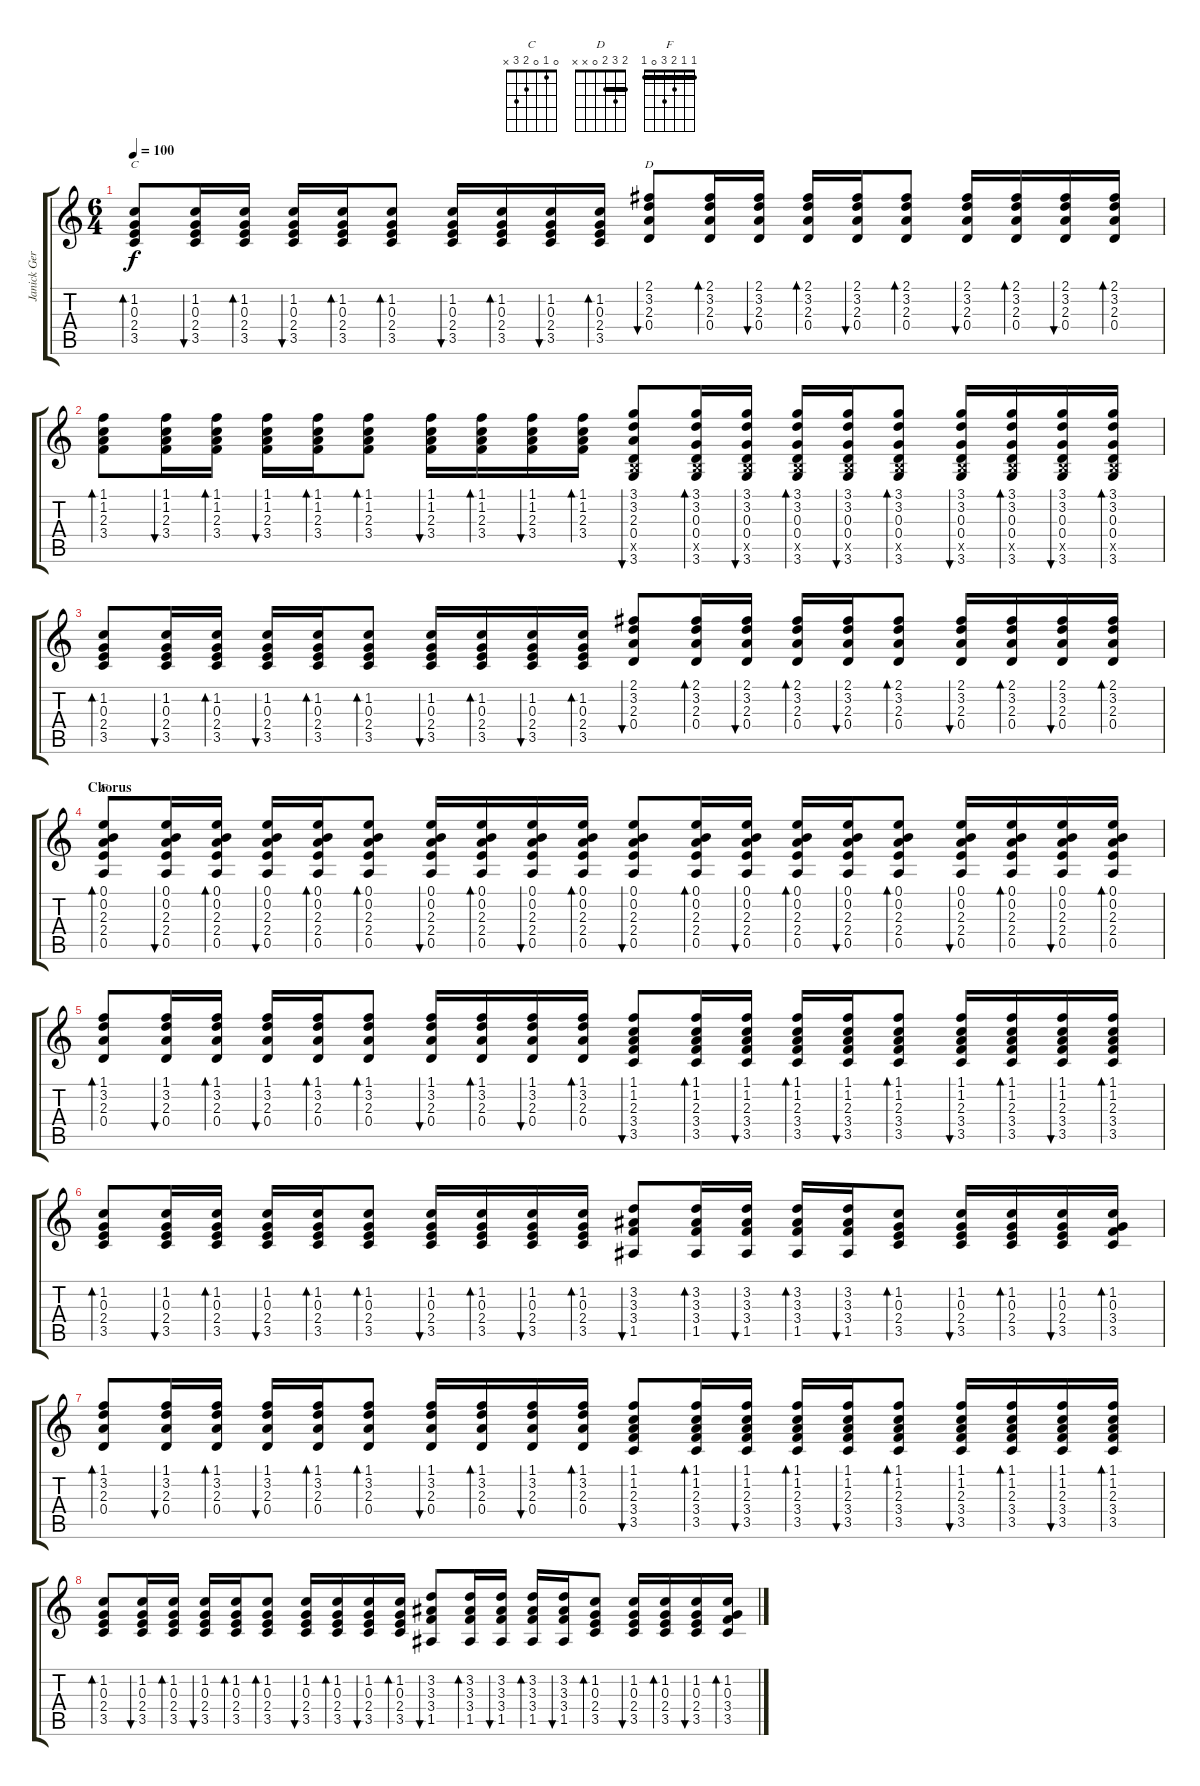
\track ("Janick Gers" "Janick Ger") {instrument acousticguitarsteel}
\staff {score tabs}
\tuning (E4 B3 G3 D3 A2 E2) {hide}
\chord ("C" 0 1 0 2 3 x)
\chord ("D" 2 3 2 0 x x) {barre 2}
\chord ("F" 1 1 2 3 0 1) {barre 1}
\ts (6 4)
\tempo 100
\clef g2
\ks c
(1.2 0.3 2.4 3.5).8{bd 60 ch "C" dy f} (1.2 0.3 2.4 3.5).16{bu 60} (1.2 0.3 2.4 3.5).16{bd 60} (1.2 0.3 2.4 3.5).16{bu 60} (1.2 0.3 2.4 3.5).16{bd 60} (1.2 0.3 2.4 3.5).8{bd 60} (1.2 0.3 2.4 3.5).16{bu 60} (1.2 0.3 2.4 3.5).16{bd 60} (1.2 0.3 2.4 3.5).16{bu 60} (1.2 0.3 2.4 3.5).16{bd 60} (2.1 3.2 2.3 0.4).8{bu 60 ch "D"} (2.1 3.2 2.3 0.4).16{bd 60} (2.1 3.2 2.3 0.4).16{bu 60} (2.1 3.2 2.3 0.4).16{bd 60} (2.1 3.2 2.3 0.4).16{bu 60} (2.1 3.2 2.3 0.4).8{bd 60} (2.1 3.2 2.3 0.4).16{bu 60} (2.1 3.2 2.3 0.4).16{bd 60} (2.1 3.2 2.3 0.4).16{bu 60} (2.1 3.2 2.3 0.4).16{bd 60} |
(1.1 1.2 2.3 3.4).8{bd 60} (1.1 1.2 2.3 3.4).16{bu 60} (1.1 1.2 2.3 3.4).16{bd 60} (1.1 1.2 2.3 3.4).16{bu 60} (1.1 1.2 2.3 3.4).16{bd 60} (1.1 1.2 2.3 3.4).8{bd 60} (1.1 1.2 2.3 3.4).16{bu 60} (1.1 1.2 2.3 3.4).16{bd 60} (1.1 1.2 2.3 3.4).16{bu 60} (1.1 1.2 2.3 3.4).16{bd 60} (3.1 3.2 2.3 0.4 2.5{x} 3.6).8{bu 60} (3.1 3.2 0.3 0.4 2.5{x} 3.6).16{bd 60} (3.1 3.2 0.3 0.4 2.5{x} 3.6).16{bu 60} (3.1 3.2 0.3 0.4 2.5{x} 3.6).16{bd 60} (3.1 3.2 0.3 0.4 2.5{x} 3.6).16{bu 60} (3.1 3.2 0.3 0.4 2.5{x} 3.6).8{bd 60} (3.1 3.2 0.3 0.4 2.5{x} 3.6).16{bu 60} (3.1 3.2 0.3 0.4 2.5{x} 3.6).16{bd 60} (3.1 3.2 0.3 0.4 2.5{x} 3.6).16{bu 60} (3.1 3.2 0.3 0.4 2.5{x} 3.6).16{bd 60} |
(1.2 0.3 2.4 3.5).8{bd 60} (1.2 0.3 2.4 3.5).16{bu 60} (1.2 0.3 2.4 3.5).16{bd 60} (1.2 0.3 2.4 3.5).16{bu 60} (1.2 0.3 2.4 3.5).16{bd 60} (1.2 0.3 2.4 3.5).8{bd 60} (1.2 0.3 2.4 3.5).16{bu 60} (1.2 0.3 2.4 3.5).16{bd 60} (1.2 0.3 2.4 3.5).16{bu 60} (1.2 0.3 2.4 3.5).16{bd 60} (2.1 3.2 2.3 0.4).8{bu 60} (2.1 3.2 2.3 0.4).16{bd 60} (2.1 3.2 2.3 0.4).16{bu 60} (2.1 3.2 2.3 0.4).16{bd 60} (2.1 3.2 2.3 0.4).16{bu 60} (2.1 3.2 2.3 0.4).8{bd 60} (2.1 3.2 2.3 0.4).16{bu 60} (2.1 3.2 2.3 0.4).16{bd 60} (2.1 3.2 2.3 0.4).16{bu 60} (2.1 3.2 2.3 0.4).16{bd 60} |
\section ("" "Chorus")
(0.1 0.2 2.3 2.4 0.5).8{bd 60 ch "F"} (0.1 0.2 2.3 2.4 0.5).16{bu 60} (0.1 0.2 2.3 2.4 0.5).16{bd 60} (0.1 0.2 2.3 2.4 0.5).16{bu 60} (0.1 0.2 2.3 2.4 0.5).16{bd 60} (0.1 0.2 2.3 2.4 0.5).8{bd 60} (0.1 0.2 2.3 2.4 0.5).16{bu 60} (0.1 0.2 2.3 2.4 0.5).16{bd 60} (0.1 0.2 2.3 2.4 0.5).16{bu 60} (0.1 0.2 2.3 2.4 0.5).16{bd 60} (0.1 0.2 2.3 2.4 0.5).8{bu 60} (0.1 0.2 2.3 2.4 0.5).16{bd 60} (0.1 0.2 2.3 2.4 0.5).16{bu 60} (0.1 0.2 2.3 2.4 0.5).16{bd 60} (0.1 0.2 2.3 2.4 0.5).16{bu 60} (0.1 0.2 2.3 2.4 0.5).8{bd 60} (0.1 0.2 2.3 2.4 0.5).16{bu 60} (0.1 0.2 2.3 2.4 0.5).16{bd 60} (0.1 0.2 2.3 2.4 0.5).16{bu 60} (0.1 0.2 2.3 2.4 0.5).16{bd 60} |
(1.1 3.2 2.3 0.4).8{bd 60} (1.1 3.2 2.3 0.4).16{bu 60} (1.1 3.2 2.3 0.4).16{bd 60} (1.1 3.2 2.3 0.4).16{bu 60} (1.1 3.2 2.3 0.4).16{bd 60} (1.1 3.2 2.3 0.4).8{bd 60} (1.1 3.2 2.3 0.4).16{bu 60} (1.1 3.2 2.3 0.4).16{bd 60} (1.1 3.2 2.3 0.4).16{bu 60} (1.1 3.2 2.3 0.4).16{bd 60} (1.1 1.2 2.3 3.4 3.5).8{bu 60} (1.1 1.2 2.3 3.4 3.5).16{bd 60} (1.1 1.2 2.3 3.4 3.5).16{bu 60} (1.1 1.2 2.3 3.4 3.5).16{bd 60} (1.1 1.2 2.3 3.4 3.5).16{bu 60} (1.1 1.2 2.3 3.4 3.5).8{bd 60} (1.1 1.2 2.3 3.4 3.5).16{bu 60} (1.1 1.2 2.3 3.4 3.5).16{bd 60} (1.1 1.2 2.3 3.4 3.5).16{bu 60} (1.1 1.2 2.3 3.4 3.5).16{bd 60} |
(1.2 0.3 2.4 3.5).8{bd 60} (1.2 0.3 2.4 3.5).16{bu 60} (1.2 0.3 2.4 3.5).16{bd 60} (1.2 0.3 2.4 3.5).16{bu 60} (1.2 0.3 2.4 3.5).16{bd 60} (1.2 0.3 2.4 3.5).8{bd 60} (1.2 0.3 2.4 3.5).16{bu 60} (1.2 0.3 2.4 3.5).16{bd 60} (1.2 0.3 2.4 3.5).16{bu 60} (1.2 0.3 2.4 3.5).16{bd 60} (3.2 3.3 3.4 1.5).8{bu 60} (3.2 3.3 3.4 1.5).16{bd 60} (3.2 3.3 3.4 1.5).16{bu 60} (3.2 3.3 3.4 1.5).16{bd 60} (3.2 3.3 3.4 1.5).16{bu 60} (1.2 0.3 2.4 3.5).8{bd 60} (1.2 0.3 2.4 3.5).16{bu 60} (1.2 0.3 2.4 3.5).16{bd 60} (1.2 0.3 2.4 3.5).16{bu 60} (1.2 0.3 3.4 3.5).16{bd 60} |
(1.1 3.2 2.3 0.4).8{bd 60} (1.1 3.2 2.3 0.4).16{bu 60} (1.1 3.2 2.3 0.4).16{bd 60} (1.1 3.2 2.3 0.4).16{bu 60} (1.1 3.2 2.3 0.4).16{bd 60} (1.1 3.2 2.3 0.4).8{bd 60} (1.1 3.2 2.3 0.4).16{bu 60} (1.1 3.2 2.3 0.4).16{bd 60} (1.1 3.2 2.3 0.4).16{bu 60} (1.1 3.2 2.3 0.4).16{bd 60} (1.1 1.2 2.3 3.4 3.5).8{bu 60} (1.1 1.2 2.3 3.4 3.5).16{bd 60} (1.1 1.2 2.3 3.4 3.5).16{bu 60} (1.1 1.2 2.3 3.4 3.5).16{bd 60} (1.1 1.2 2.3 3.4 3.5).16{bu 60} (1.1 1.2 2.3 3.4 3.5).8{bd 60} (1.1 1.2 2.3 3.4 3.5).16{bu 60} (1.1 1.2 2.3 3.4 3.5).16{bd 60} (1.1 1.2 2.3 3.4 3.5).16{bu 60} (1.1 1.2 2.3 3.4 3.5).16{bd 60} |
(1.2 0.3 2.4 3.5).8{bd 60} (1.2 0.3 2.4 3.5).16{bu 60} (1.2 0.3 2.4 3.5).16{bd 60} (1.2 0.3 2.4 3.5).16{bu 60} (1.2 0.3 2.4 3.5).16{bd 60} (1.2 0.3 2.4 3.5).8{bd 60} (1.2 0.3 2.4 3.5).16{bu 60} (1.2 0.3 2.4 3.5).16{bd 60} (1.2 0.3 2.4 3.5).16{bu 60} (1.2 0.3 2.4 3.5).16{bd 60} (3.2 3.3 3.4 1.5).8{bu 60} (3.2 3.3 3.4 1.5).16{bd 60} (3.2 3.3 3.4 1.5).16{bu 60} (3.2 3.3 3.4 1.5).16{bd 60} (3.2 3.3 3.4 1.5).16{bu 60} (1.2 0.3 2.4 3.5).8{bd 60} (1.2 0.3 2.4 3.5).16{bu 60} (1.2 0.3 2.4 3.5).16{bd 60} (1.2 0.3 2.4 3.5).16{bu 60} (1.2 0.3 3.4 3.5).16{bd 60}
